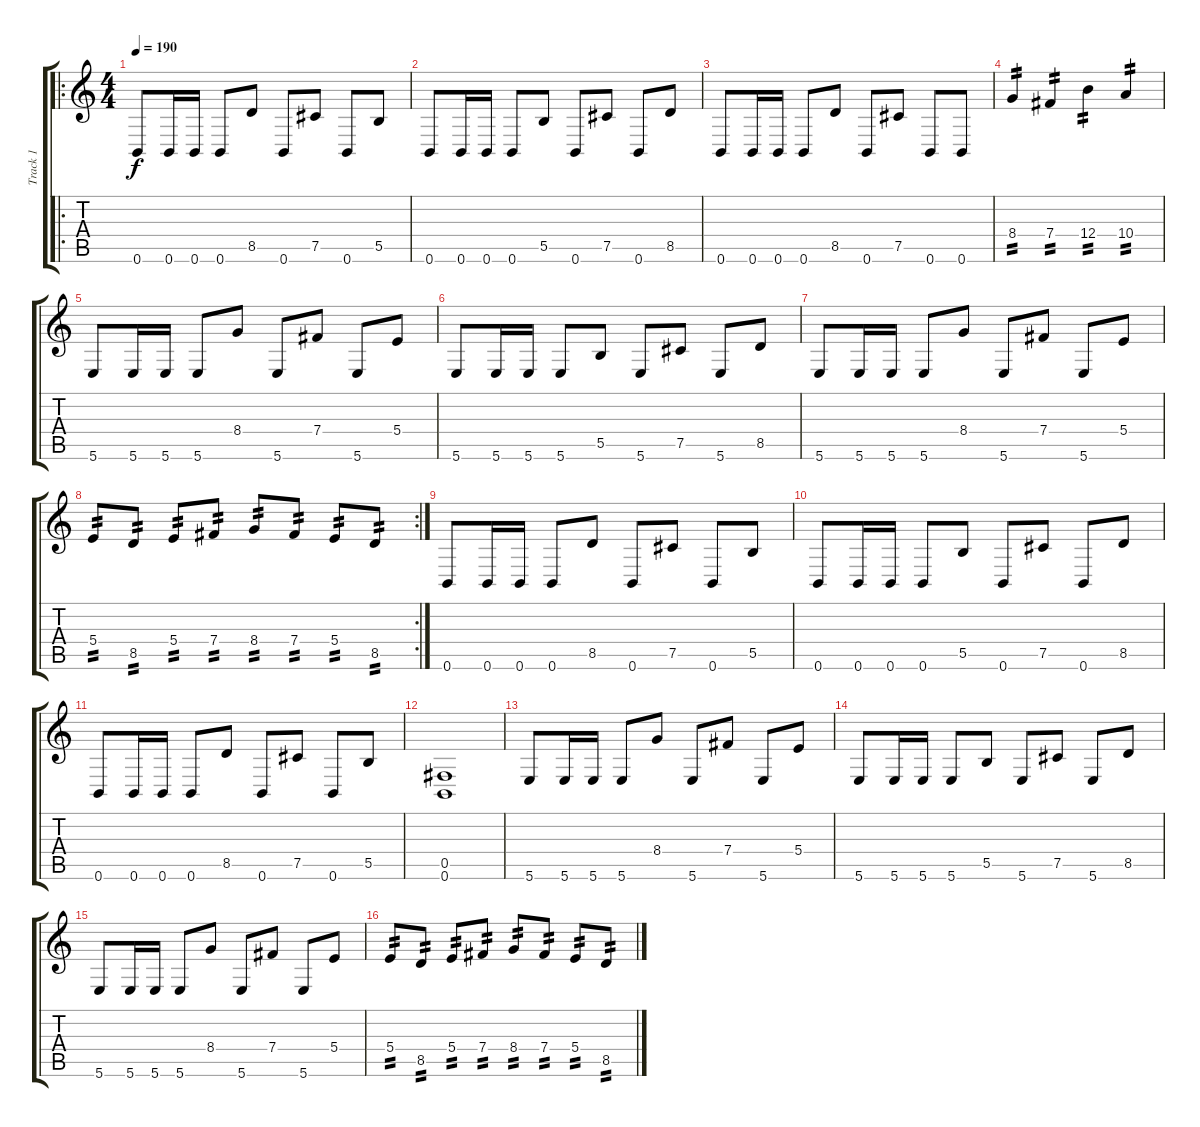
\track ("Track 1" "Track 1") {instrument distortionguitar}
\staff {score tabs}
\tuning (Db4 Ab3 E3 B2 Gb2 B1) {hide}
\ro
\ts (4 4)
\tempo 190
\clef g2
\ks c
0.6.8{dy f} 0.6.16 0.6.16 0.6.8 8.5.8 0.6.8 7.5.8 0.6.8 5.5.8 |
0.6.8 0.6.16 0.6.16 0.6.8 5.5.8 0.6.8 7.5.8 0.6.8 8.5.8 |
0.6.8 0.6.16 0.6.16 0.6.8 8.5.8 0.6.8 7.5.8 0.6.8 0.6.8 |
8.4.4{tp 2} 7.4.4{tp 2} 12.4.4{tp 2} 10.4.4{tp 2} |
5.6.8 5.6.16 5.6.16 5.6.8 8.4.8 5.6.8 7.4.8 5.6.8 5.4.8 |
5.6.8 5.6.16 5.6.16 5.6.8 5.5.8 5.6.8 7.5.8 5.6.8 8.5.8 |
5.6.8 5.6.16 5.6.16 5.6.8 8.4.8 5.6.8 7.4.8 5.6.8 5.4.8 |
\rc 2
5.4.8{tp 2} 8.5.8{tp 2} 5.4.8{tp 2} 7.4.8{tp 2} 8.4.8{tp 2} 7.4.8{tp 2} 5.4.8{tp 2} 8.5.8{tp 2} |
0.6.8 0.6.16 0.6.16 0.6.8 8.5.8 0.6.8 7.5.8 0.6.8 5.5.8 |
0.6.8 0.6.16 0.6.16 0.6.8 5.5.8 0.6.8 7.5.8 0.6.8 8.5.8 |
0.6.8 0.6.16 0.6.16 0.6.8 8.5.8 0.6.8 7.5.8 0.6.8 5.5.8 |
(0.5 0.6).1 |
5.6.8 5.6.16 5.6.16 5.6.8 8.4.8 5.6.8 7.4.8 5.6.8 5.4.8 |
5.6.8 5.6.16 5.6.16 5.6.8 5.5.8 5.6.8 7.5.8 5.6.8 8.5.8 |
5.6.8 5.6.16 5.6.16 5.6.8 8.4.8 5.6.8 7.4.8 5.6.8 5.4.8 |
5.4.8{tp 2} 8.5.8{tp 2} 5.4.8{tp 2} 7.4.8{tp 2} 8.4.8{tp 2} 7.4.8{tp 2} 5.4.8{tp 2} 8.5.8{tp 2}
